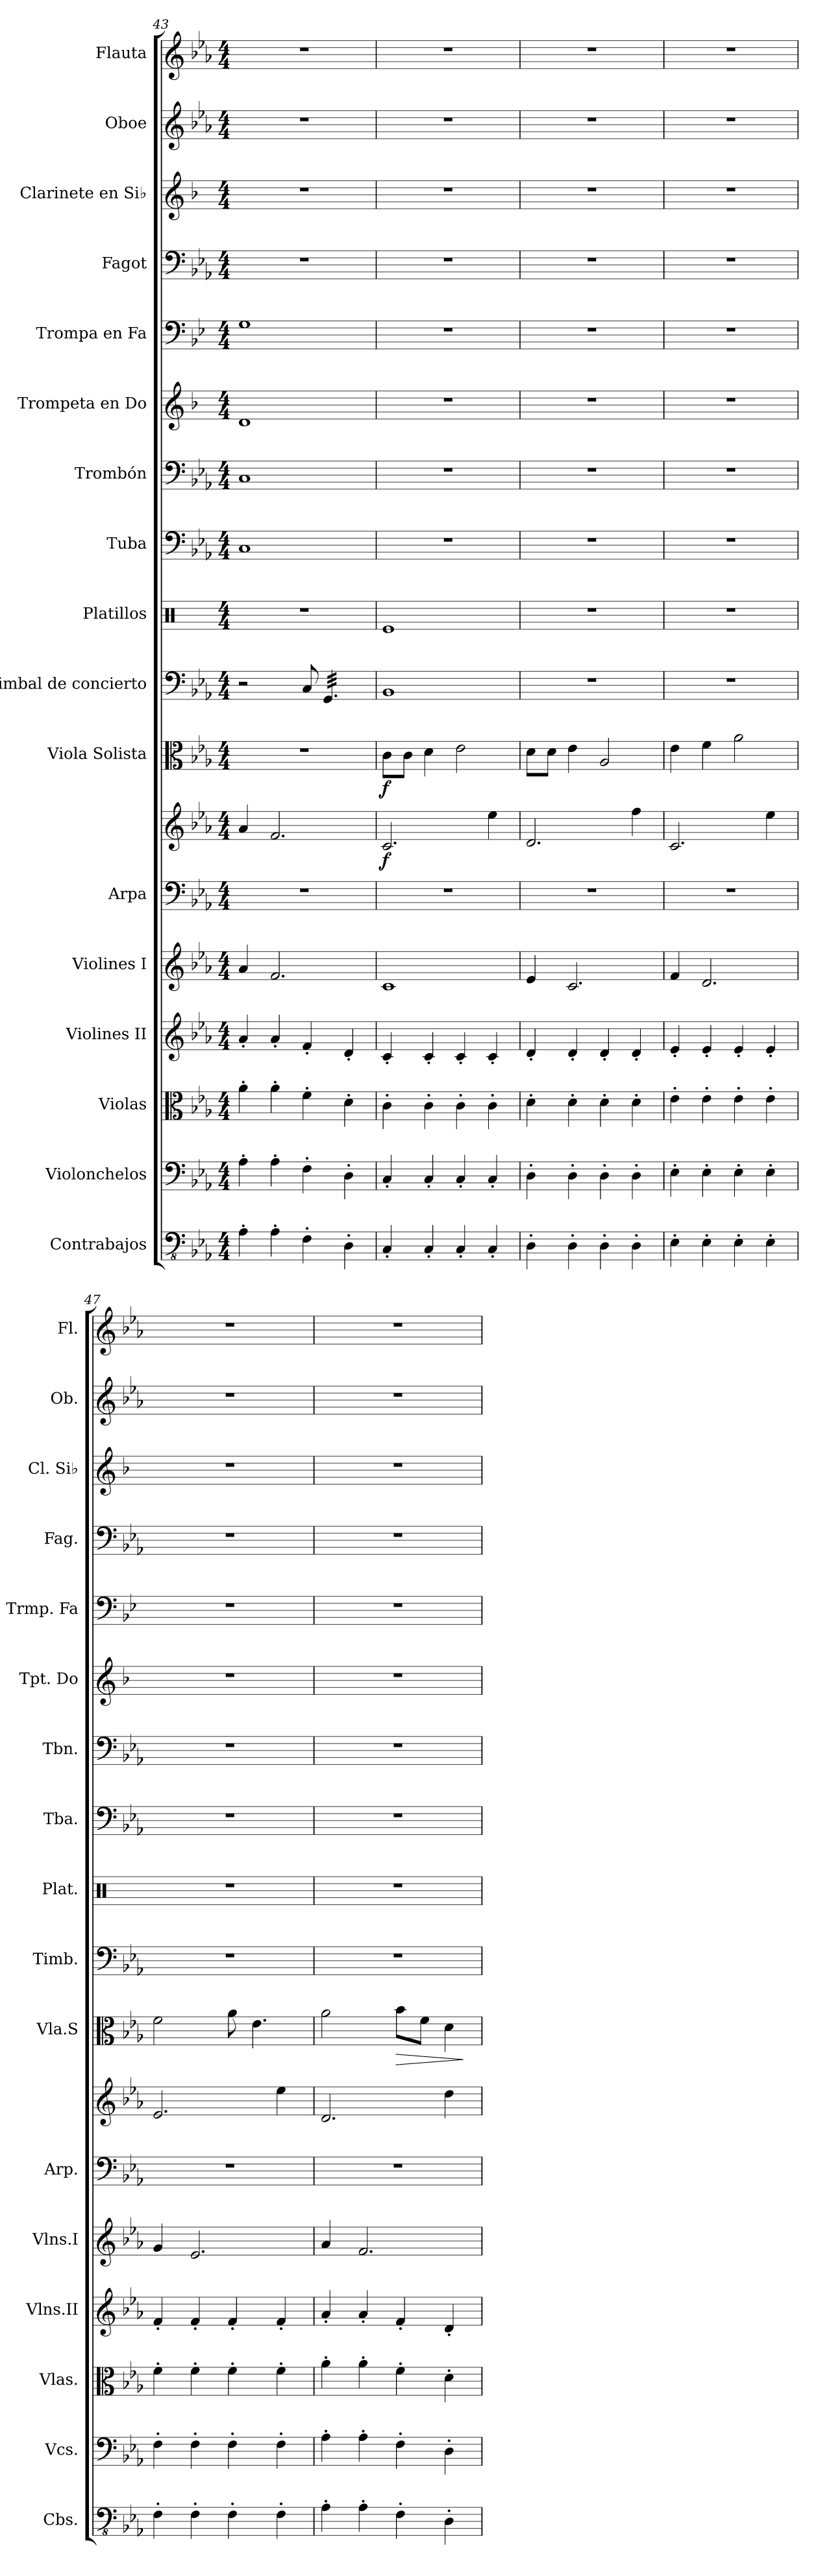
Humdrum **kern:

**kern	**kern	**kern	**kern	**kern	**kern	**kern	**dynam	**kern	**dynam	**kern	**kern	**kern	**kern	**kern	**kern	**kern	**kern	**kern	**kern
*part17	*part16	*part15	*part14	*part13	*part12	*part12	*part12	*part11	*part11	*part10	*part9	*part8	*part7	*part6	*part5	*part4	*part3	*part2	*part1
*staff18	*staff17	*staff16	*staff15	*staff14	*staff13	*staff12	*staff12/13	*staff11	*staff11	*staff10	*staff9	*staff8	*staff7	*staff6	*staff5	*staff4	*staff3	*staff2	*staff1
*I"Contrabajos	*I"Violonchelos	*I"Violas	*I"Violines II	*I"Violines I	*I"Arpa	*	*	*I"Viola Solista	*	*I"Timbal de concierto	*I"Platillos	*I"Tuba	*I"Trombón	*I"Trompeta en Do	*I"Trompa en Fa	*I"Fagot	*I"Clarinete en Si♭	*I"Oboe	*I"Flauta
*I'Cbs.	*I'Vcs.	*I'Vlas.	*I'Vlns.II	*I'Vlns.I	*I'Arp.	*	*	*I'Vla.S	*	*I'Timb.	*I'Plat.	*I'Tba.	*I'Tbn.	*I'Tpt. Do	*I'Trmp. Fa	*I'Fag.	*I'Cl. Si♭	*I'Ob.	*I'Fl.
*clefFv4	*clefF4	*clefC3	*clefG2	*clefG2	*clefF4	*clefG2	*	*clefC3	*	*clefF4	*clefX	*clefF4	*clefF4	*clefG2	*clefF4	*clefF4	*clefG2	*clefG2	*clefG2
*	*	*	*	*	*	*	*	*	*	*	*	*	*	*ITrd1c2	*ITrd4c7	*	*ITrd1c2	*	*
*k[b-e-a-]	*k[b-e-a-]	*k[b-e-a-]	*k[b-e-a-]	*k[b-e-a-]	*k[b-e-a-]	*k[b-e-a-]	*	*k[b-e-a-]	*	*k[b-e-a-]	*k[]	*k[b-e-a-]	*k[b-e-a-]	*k[b-e-a-]	*k[b-e-a-]	*k[b-e-a-]	*k[b-e-a-]	*k[b-e-a-]	*k[b-e-a-]
*M4/4	*M4/4	*M4/4	*M4/4	*M4/4	*M4/4	*M4/4	*	*M4/4	*	*M4/4	*M4/4	*M4/4	*M4/4	*M4/4	*M4/4	*M4/4	*M4/4	*M4/4	*M4/4
=43	=43	=43	=43	=43	=43	=43	=43	=43	=43	=43	=43	=43	=43	=43	=43	=43	=43	=43	=43
4AA-'\	4A-'\	4a-'\	4a-'/	4a-/	1r	4a-/	.	1r	.	2r	1r	1C	1C	1c	1C	1r	1r	1r	1r
4AA-'\	4A-'\	4a-'\	4a-'/	2.f/	.	2.f/	.	.	.	.	.	.	.	.	.	.	.	.	.
4FF'\	4F'\	4f'\	4f'/	.	.	.	.	.	.	8C/	.	.	.	.	.	.	.	.	.
*	*	*	*	*	*	*	*	*	*	*tremolo	*	*	*	*	*	*	*	*	*
.	.	.	.	.	.	.	.	.	.	32GG/LLL	.	.	.	.	.	.	.	.	.
.	.	.	.	.	.	.	.	.	.	32GG/	.	.	.	.	.	.	.	.	.
.	.	.	.	.	.	.	.	.	.	32GG/	.	.	.	.	.	.	.	.	.
.	.	.	.	.	.	.	.	.	.	32GG/	.	.	.	.	.	.	.	.	.
4DD'\	4D'\	4d'\	4d'/	.	.	.	.	.	.	32GG/	.	.	.	.	.	.	.	.	.
.	.	.	.	.	.	.	.	.	.	32GG/	.	.	.	.	.	.	.	.	.
.	.	.	.	.	.	.	.	.	.	32GG/	.	.	.	.	.	.	.	.	.
.	.	.	.	.	.	.	.	.	.	32GG/	.	.	.	.	.	.	.	.	.
.	.	.	.	.	.	.	.	.	.	32GG/	.	.	.	.	.	.	.	.	.
.	.	.	.	.	.	.	.	.	.	32GG/	.	.	.	.	.	.	.	.	.
.	.	.	.	.	.	.	.	.	.	32GG/	.	.	.	.	.	.	.	.	.
.	.	.	.	.	.	.	.	.	.	32GG/JJJ	.	.	.	.	.	.	.	.	.
*	*	*	*	*	*	*	*	*	*	*Xtremolo	*	*	*	*	*	*	*	*	*
=44	=44	=44	=44	=44	=44	=44	=44	=44	=44	=44	=44	=44	=44	=44	=44	=44	=44	=44	=44
!	!	!	!	!	!	!	!LO:DY:b	!	!LO:DY:b	!	!	!	!	!	!	!	!	!	!
4CC'/	4C'/	4c'\	4c'/	1c	1r	2.c/	f	8c\L	f	1BB-	1Re	1r	1r	1r	1r	1r	1r	1r	1r
.	.	.	.	.	.	.	.	8c\J	.	.	.	.	.	.	.	.	.	.	.
4CC'/	4C'/	4c'\	4c'/	.	.	.	.	4d\	.	.	.	.	.	.	.	.	.	.	.
4CC'/	4C'/	4c'\	4c'/	.	.	.	.	2e-\	.	.	.	.	.	.	.	.	.	.	.
4CC'/	4C'/	4c'\	4c'/	.	.	4ee-\	.	.	.	.	.	.	.	.	.	.	.	.	.
!!LO:PB:g=z
=45	=45	=45	=45	=45	=45	=45	=45	=45	=45	=45	=45	=45	=45	=45	=45	=45	=45	=45	=45
4DD'\	4D'\	4d'\	4d'/	4e-/	1r	2.d/	.	8d\L	.	1r	1r	1r	1r	1r	1r	1r	1r	1r	1r
.	.	.	.	.	.	.	.	8d\J	.	.	.	.	.	.	.	.	.	.	.
4DD'\	4D'\	4d'\	4d'/	2.c/	.	.	.	4e-\	.	.	.	.	.	.	.	.	.	.	.
4DD'\	4D'\	4d'\	4d'/	.	.	.	.	2A-/	.	.	.	.	.	.	.	.	.	.	.
4DD'\	4D'\	4d'\	4d'/	.	.	4ff\	.	.	.	.	.	.	.	.	.	.	.	.	.
=46	=46	=46	=46	=46	=46	=46	=46	=46	=46	=46	=46	=46	=46	=46	=46	=46	=46	=46	=46
4EE-'\	4E-'\	4e-'\	4e-'/	4f/	1r	2.c/	.	4e-\	.	1r	1r	1r	1r	1r	1r	1r	1r	1r	1r
4EE-'\	4E-'\	4e-'\	4e-'/	2.d/	.	.	.	4f\	.	.	.	.	.	.	.	.	.	.	.
4EE-'\	4E-'\	4e-'\	4e-'/	.	.	.	.	2a-\	.	.	.	.	.	.	.	.	.	.	.
4EE-'\	4E-'\	4e-'\	4e-'/	.	.	4ee-\	.	.	.	.	.	.	.	.	.	.	.	.	.
=47	=47	=47	=47	=47	=47	=47	=47	=47	=47	=47	=47	=47	=47	=47	=47	=47	=47	=47	=47
4FF'\	4F'\	4f'\	4f'/	4g/	1r	2.e-/	.	2f\	.	1r	1r	1r	1r	1r	1r	1r	1r	1r	1r
4FF'\	4F'\	4f'\	4f'/	2.e-/	.	.	.	.	.	.	.	.	.	.	.	.	.	.	.
4FF'\	4F'\	4f'\	4f'/	.	.	.	.	8a-\	.	.	.	.	.	.	.	.	.	.	.
.	.	.	.	.	.	.	.	4.e-\	.	.	.	.	.	.	.	.	.	.	.
4FF'\	4F'\	4f'\	4f'/	.	.	4ee-\	.	.	.	.	.	.	.	.	.	.	.	.	.
=48	=48	=48	=48	=48	=48	=48	=48	=48	=48	=48	=48	=48	=48	=48	=48	=48	=48	=48	=48
4AA-'\	4A-'\	4a-'\	4a-'/	4a-/	1r	2.d/	.	2a-\	.	1r	1r	1r	1r	1r	1r	1r	1r	1r	1r
4AA-'\	4A-'\	4a-'\	4a-'/	2.f/	.	.	.	.	.	.	.	.	.	.	.	.	.	.	.
!	!	!	!	!	!	!	!	!	!LO:HP:b	!	!	!	!	!	!	!	!	!	!
4FF'\	4F'\	4f'\	4f'/	.	.	.	.	8b-\L	>	.	.	.	.	.	.	.	.	.	.
.	.	.	.	.	.	.	.	8f\J	.	.	.	.	.	.	.	.	.	.	.
4DD'\	4D'\	4d'\	4d'/	.	.	4dd\	.	4d\	.	.	.	.	.	.	.	.	.	.	.
.	.	.	.	.	.	.	.	.	]	.	.	.	.	.	.	.	.	.	.
=	=	=	=	=	=	=	=	=	=	=	=	=	=	=	=	=	=	=	=
*-	*-	*-	*-	*-	*-	*-	*-	*-	*-	*-	*-	*-	*-	*-	*-	*-	*-	*-	*-
